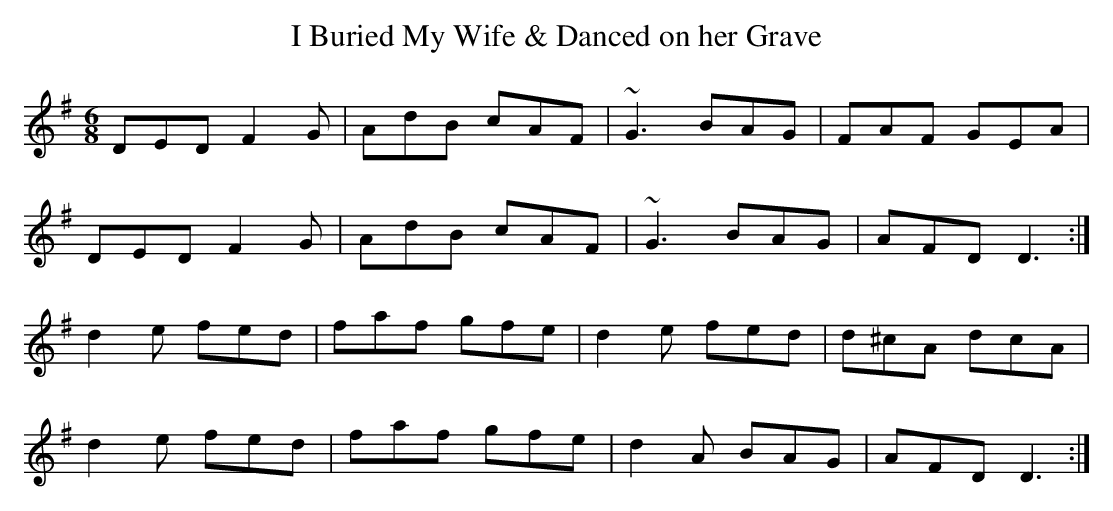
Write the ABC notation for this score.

X:1
T:I Buried My Wife & Danced on her Grave
M:6/8
L:1/8
K:D Mixolydian
DED F2G|AdB cAF|~G3 BAG|FAF GEA|
DED F2G|AdB cAF|~G3 BAG|AFD D3:|
d2e fed|faf gfe|d2e fed|d^cA dcA|
d2e fed|faf gfe|d2A BAG|AFD D3:|
